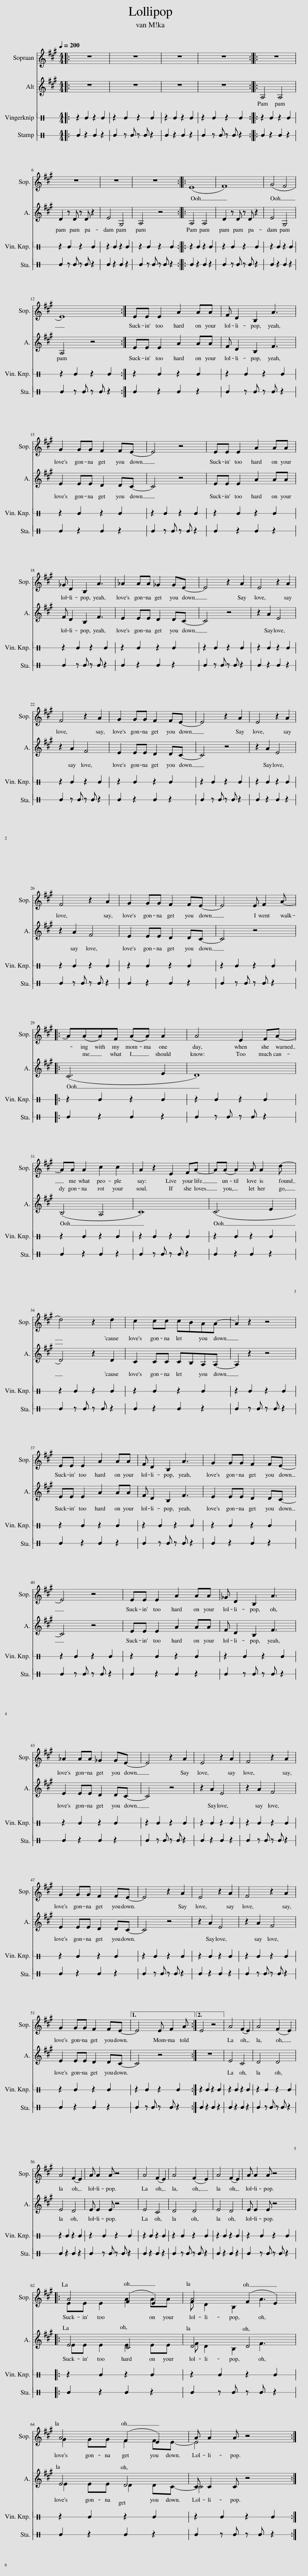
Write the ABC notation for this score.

X:1
%%score ( 1 2 ) ( 3 4 ) 5 6
L:1/8
Q:1/4=200
M:4/4
I:linebreak $
K:A
V:1 treble
V:2 treble
V:3 treble
V:4 treble
V:5 perc stafflines=1
K:none
V:6 perc stafflines=1
K:none
V:1
|: z8 | z8 | z8 | z8 :: z8 |$ %5
 z8 | z8 | z8 :: (E8 | F8) | %10
 (G4 F4 |$ E8) :| EE E2 A2 AA | F D2 B,2 A3 |$ G2 GG F2 FE- | %15
 E4 z4 | EE E2 A2 AA |$ _G D2 B,2 A3 | _A2 AA _G2 GE- | E4 z2 A2 | %20
 E4 z2 A2 |$ F4 z2 A2 | G2 GG F2 FE- | E4 z2 A2 | E4 z2 A2 |$ %25
 F4 z2 A2 | G2 GG F2 FE- | E4 E F2 A- |:$ A(AA)F (AA) A2 | A4 E2 FA- |$ %30
 AA A2 c2 c2 | A2 z2 E2 FA- | A(A A2) A A2 d- |$ d4 z2 d2 | c2 cc cBAA- | %35
 A2 z2 z4 |$ EE E2 A2 AA | F D2 B,2 A3 | G2 GG F2 FE- |$ E4 z4 | %40
 EE E2 A2 AA | _G D2 B,2 A3 |$ _A2 AA _G2 GE- | E4 z2 A2 | E4 z2 A2 | %45
 F4 z2 A2 |$ G2 GG F2 FE- | E4 z2 A2 | E4 z2 A2 | F4 z2 A2 |$ %50
 G2 GG F2 FE- |1 E4 E F2 A :|2 E4 z4 || A4 (F2 E2) | A4 (F2 E2) |$ %55
 A4 (F2 E2) | A A2 A z4 | A4 (F2 E2) | A4 (F2 E2) | A4 (F2 E2) | %60
 A A2 A z4 |:$ A4 (F2 E2) | A4 (F2 E2) |$ A4 (F2 E2) | A A2 A z4 :| %65
V:2
|: x8 | x8 | x8 | x8 :: x8 |$ %5
 x8 | x8 | x8 :: x8 | x8 | %10
 x8 |$ x8 :| x8 | x8 |$ x8 | %15
 x8 | x8 |$ x8 | x8 | x8 | %20
 x8 |$ x8 | x8 | x8 | x8 |$ %25
 x8 | x8 | x8 |:$ x8 | x8 |$ %30
 x8 | x8 | x8 |$ x8 | x8 | %35
 x8 |$ x8 | x8 | x8 |$ x8 | %40
 x8 | x8 |$ x8 | x8 | x8 | %45
 x8 |$ x8 | x8 | x8 | x8 |$ %50
 x8 |1 x8 :|2 x8 || x8 | x8 |$ %55
 x8 | x8 | x8 | x8 | x8 | %60
 x8 |:$ EE E2 A2 AA | F D2 B,2 A3 |$ G2 GG F2 FE- | E4 z4 :| %65
V:3
|: z8 | z8 | z8 | z8 :: A,4 A,4 |$ %5
 D2 z D z D z2 | E4 G,4 | A,4 z4 :: A,4 A,4 | D2 z D z D z2 | %10
 E4 G,4 |$ A,4 z4 :| EE E2 A2 AA | F D2 B,2 F3 |$ E2 EE D2 DC- | %15
 C4 z4 | EE E2 A2 AA |$ F D2 B,2 F3 | E2 EE D2 DC- | C4 z4 | %20
 z2 A2 E4 |$ z2 A2 F4 | E2 EE D2 DC- | C4 z4 | z2 A2 E4 |$ %25
 z2 A2 F4 | E2 EE D2 DC- | C4 z4 |:$ (C6 E2 | D8) |$ %30
 (B,4 A,4 | C8) | (C6 E2 |$ D4) z2 D2 | C2 CC CB,A,A,- | %35
 A,2 z2 z4 |$ EE E2 A2 AA | F D2 B,2 F3 | E2 EE D2 DC- |$ C4 z4 | %40
 EE E2 A2 AA | F D2 B,2 F3 |$ E2 EE D2 DC- | C4 z4 | z2 A2 E4 | %45
 z2 A2 F4 |$ E2 EE D2 DC- | C4 z4 | z2 A2 E4 | z2 A2 F4 |$ %50
 E2 EE D2 DC- |1 C4 z4 :|2 z8 || E4 C4 | D4 D4 |$ %55
 E4 D4 | E E2 E z4 | E4 C4 | D4 D4 | E4 D4 | %60
 E E2 E z4 |:$ E4 C4 | D4 D4 |$ E4 D4 | C C2 C z4 :| %65
V:4
|: x8 | x8 | x8 | x8 :: x8 |$ %5
 x8 | x8 | x8 :: x8 | x8 | %10
 x8 |$ x8 :| x8 | x8 |$ x8 | %15
 x8 | x8 |$ x8 | x8 | x8 | %20
 x8 |$ x8 | x8 | x8 | x8 |$ %25
 x8 | x8 | x8 |:$ x8 | x8 |$ %30
 x8 | x8 | x8 |$ x8 | x8 | %35
 x8 |$ x8 | x8 | x8 |$ x8 | %40
 x8 | x8 |$ x8 | x8 | x8 | %45
 x8 |$ x8 | x8 | x8 | x8 |$ %50
 x8 |1 x8 :|2 x8 || x8 | x8 |$ %55
 x8 | x8 | x8 | x8 | x8 | %60
 x8 |:$ EE E2 E2 EE | F D2 B,2 F3 |$ E2 EE D2 DC- | C4 z4 :| %65
V:5
[K:C]|: z2 E2 z2 E2 | z2 E2 z2 E2 | z2 E2 z2 E2 | z2 E2 z2 E2 :: z2 E2 z2 E2 |$ %5
 z2 E2 z2 E2 | z2 E2 z2 E2 | z2 E2 z2 E2 :: z2 E2 z2 E2 | z2 E2 z2 E2 | %10
 z2 E2 z2 E2 |$ z2 E2 z2 E2 :| z2 E2 z2 E2 | z2 E2 z2 E2 |$ z2 E2 z2 E2 | %15
 z2 E2 z2 E2 | z2 E2 z2 E2 |$ z2 E2 z2 E2 | z2 E2 z2 E2 | z2 E2 z2 E2 | %20
 z2 E2 z2 E2 |$ z2 E2 z2 E2 | z2 E2 z2 E2 | z2 E2 z2 E2 | z2 E2 z2 E2 |$ %25
 z2 E2 z2 E2 | z2 E2 z2 E2 | z2 E2 z2 E2 |:$ z2 E2 z2 E2 | z2 E2 z2 E2 |$ %30
 z2 E2 z2 E2 | z2 E2 z2 E2 | z2 E2 z2 E2 |$ z2 E2 z2 E2 | z2 E2 z2 E2 | %35
 z2 E2 z2 E2 |$ z2 E2 z2 E2 | z2 E2 z2 E2 | z2 E2 z2 E2 |$ z2 E2 z2 E2 | %40
 z2 E2 z2 E2 | z2 E2 z2 E2 |$ z2 E2 z2 E2 | z2 E2 z2 E2 | z2 E2 z2 E2 | %45
 z2 E2 z2 E2 |$ z2 E2 z2 E2 | z2 E2 z2 E2 | z2 E2 z2 E2 | z2 E2 z2 E2 |$ %50
 z2 E2 z2 E2 |1 z2 E2 z2 E2 :|2 z2 E2 z2 E2 || z2 E2 z2 E2 | z2 E2 z2 E2 |$ %55
 z2 E2 z2 E2 | z2 E2 z2 E2 | z2 E2 z2 E2 | z2 E2 z2 E2 | z2 E2 z2 E2 | %60
 z2 E2 z2 E2 |:$ z2 E2 z2 E2 | z2 E2 z2 E2 |$ z2 E2 z2 E2 | z2 E2 z2 E2 :| %65
V:6
[K:C]|: E2 z2 E2 z2 | E2 z E z E z2 | E2 z2 E2 z2 | E2 z E z E z2 :: E2 z2 E2 z2 |$ %5
 E2 z E z E z2 | E2 z2 E2 z2 | E2 z E z E z2 :: E2 z2 E2 z2 | E2 z E z E z2 | %10
 E2 z2 E2 z2 |$ E2 z E z E z2 :| E2 z2 E2 z2 | E2 z E z E z2 |$ E2 z2 E2 z2 | %15
 E2 z E z E z2 | E2 z2 E2 z2 |$ E2 z E z E z2 | E2 z2 E2 z2 | E2 z E z E z2 | %20
 E2 z2 E2 z2 |$ E2 z E z E z2 | E2 z2 E2 z2 | E2 z E z E z2 | E2 z2 E2 z2 |$ %25
 E2 z E z E z2 | E2 z2 E2 z2 | E2 z E z E z2 |:$ E2 z2 E2 z2 | E2 z E z E z2 |$ %30
 E2 z2 E2 z2 | E2 z E z E z2 | E2 z2 E2 z2 |$ E2 z E z E z2 | E2 z2 E2 z2 | %35
 E2 z E z E z2 |$ E2 z2 E2 z2 | E2 z E z E z2 | E2 z2 E2 z2 |$ E2 z E z E z2 | %40
 E2 z2 E2 z2 | E2 z E z E z2 |$ E2 z2 E2 z2 | E2 z E z E z2 | E2 z2 E2 z2 | %45
 E2 z E z E z2 |$ E2 z2 E2 z2 | E2 z E z E z2 | E2 z2 E2 z2 | E2 z E z E z2 |$ %50
 E2 z2 E2 z2 |1 E2 z E z E z2 :|2 E2 z2 E2 z2 || E2 z2 E2 z2 | E2 z E z E z2 |$ %55
 E2 z2 E2 z2 | E2 z E z E z2 | E2 z2 E2 z2 | E2 z E z E z2 | E2 z2 E2 z2 | %60
 E2 z E z E z2 |:$ E2 z2 E2 z2 | E2 z E z E z2 |$ E2 z2 E2 z2 | E2 z E z E z2 :| %65
